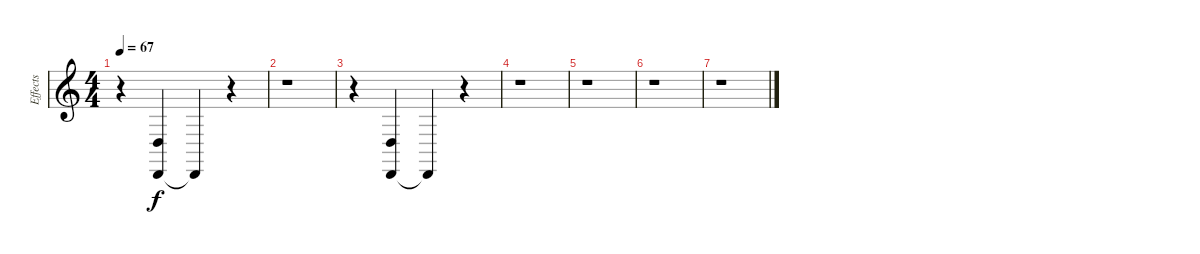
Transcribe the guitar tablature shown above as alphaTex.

\track ("Effects" "Effects") {instrument applause}
\staff {score}
\tuning (E4 B3 G3 D3 A2 D2) {hide}
\ts (4 4)
\tempo 67
\clef g2
\ks c
r.4{dy f} (0.4 0.6).4 0.6{t}.4 r.4 |
r.1 |
r.4 (0.4 0.6).4 0.6{t}.4 r.4 |
r.1 |
r.1 |
r.1 |
r.1
